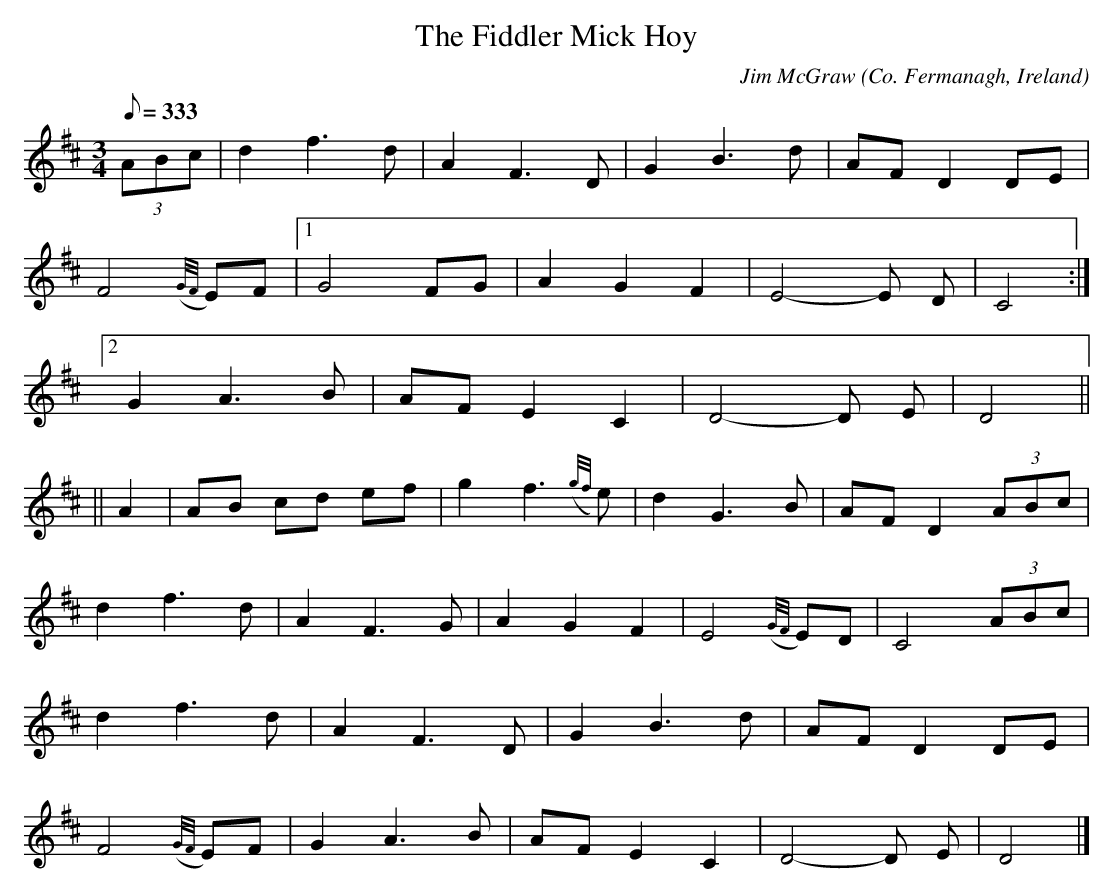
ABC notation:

X:1
T:The Fiddler Mick Hoy
C:Jim McGraw
O:Co. Fermanagh, Ireland
L:1/8
Q:333
M:3/4
K:D
(3ABc|d2 f3 d|A2 F3 D|G2 B3 d|AF D2 DE|
F4 ({G/F/}E)F|[1G4 FG|A2 G2 F2|E4-E D|C4:|
[2G2 A3 B|AF E2 C2|D4-D E|D4||
||A2|AB cd ef|g2 f3 ({g/f/}e)|d2 G3 B|AF D2 (3ABc|
d2 f3 d|A2 F3 G|A2 G2 F2|E4 ({G/F/}E)D|C4 (3ABc|
d2 f3 d|A2 F3 D|G2 B3 d|AF D2 DE|
F4 ({G/F/}E)F|G2 A3 B|AF E2 C2|D4-D E|D4|]
